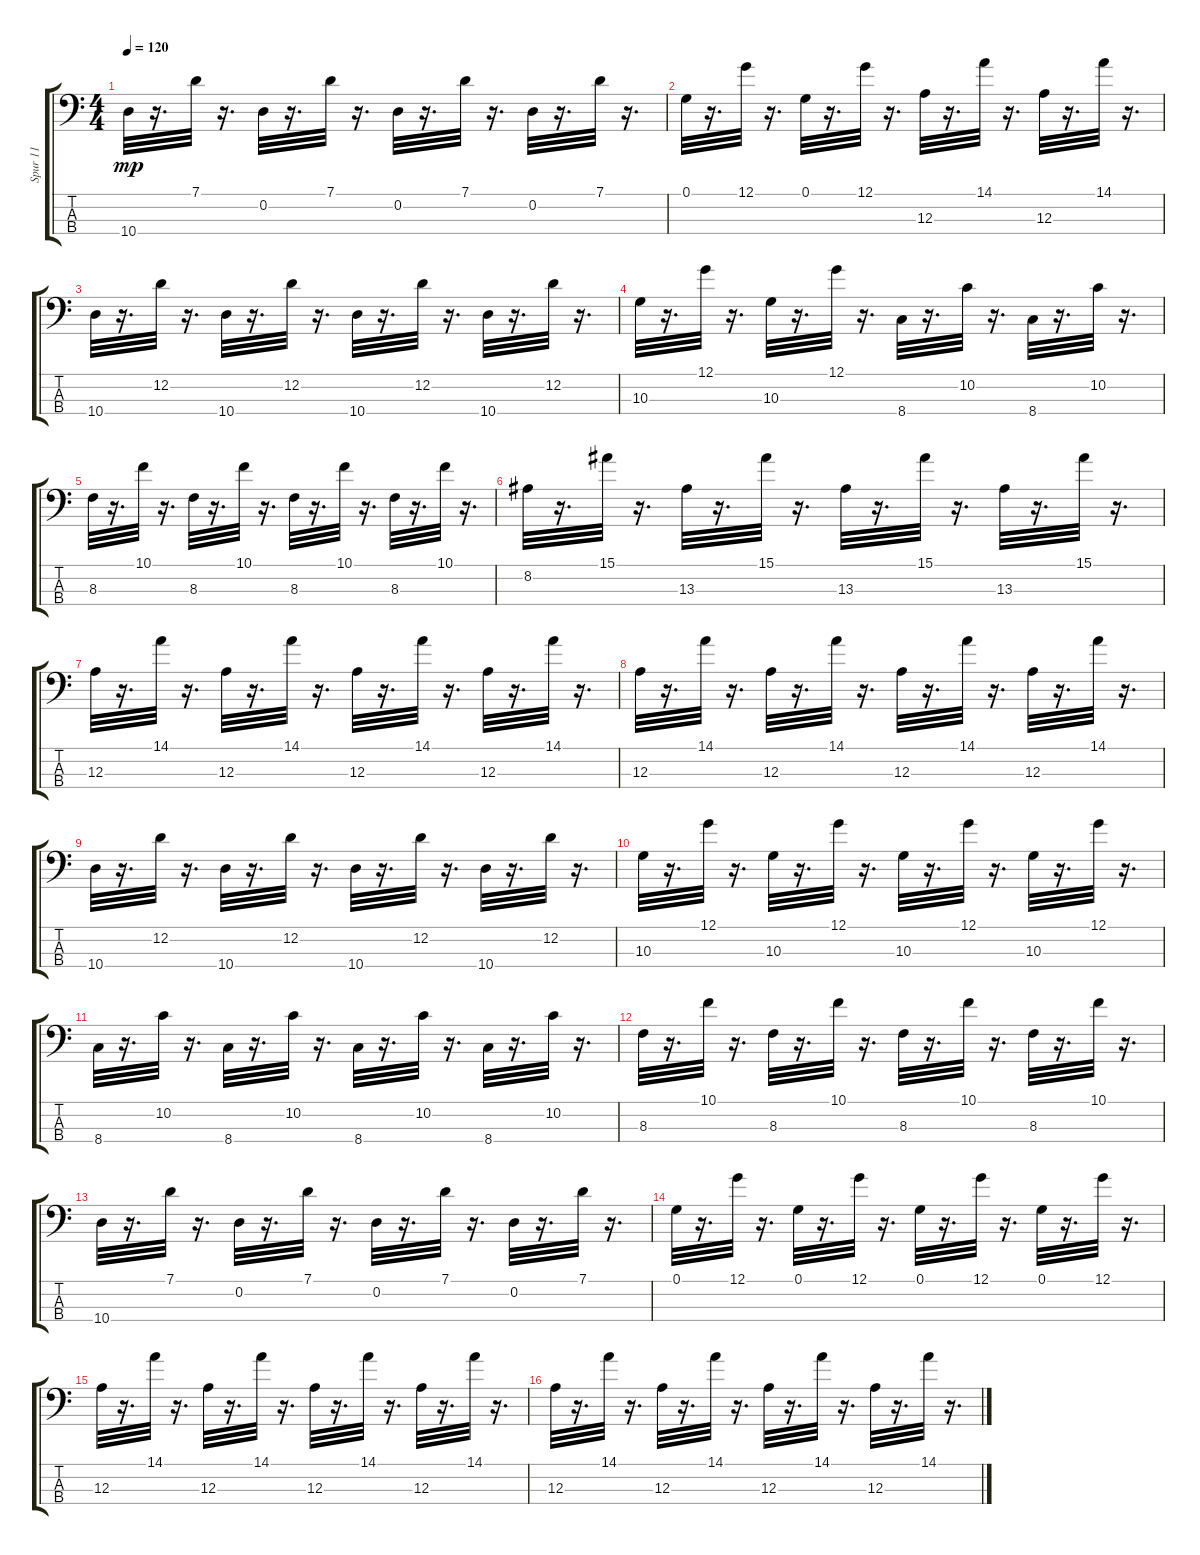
\track ("Spur 11" "Spur 11") {instrument fretlessbass}
\staff {score tabs}
\tuning (G2 D2 A1 E1) {hide}
\ts (4 4)
\tempo 120
\clef f4
\ks c
10.4.32{dy mp} r.16{d} 7.1.32 r.16{d} 0.2.32 r.16{d} 7.1.32 r.16{d} 0.2.32 r.16{d} 7.1.32 r.16{d} 0.2.32 r.16{d} 7.1.32 r.16{d} |
0.1.32 r.16{d} 12.1.32 r.16{d} 0.1.32 r.16{d} 12.1.32 r.16{d} 12.3.32 r.16{d} 14.1.32 r.16{d} 12.3.32 r.16{d} 14.1.32 r.16{d} |
10.4.32 r.16{d} 12.2.32 r.16{d} 10.4.32 r.16{d} 12.2.32 r.16{d} 10.4.32 r.16{d} 12.2.32 r.16{d} 10.4.32 r.16{d} 12.2.32 r.16{d} |
10.3.32 r.16{d} 12.1.32 r.16{d} 10.3.32 r.16{d} 12.1.32 r.16{d} 8.4.32 r.16{d} 10.2.32 r.16{d} 8.4.32 r.16{d} 10.2.32 r.16{d} |
8.3.32 r.16{d} 10.1.32 r.16{d} 8.3.32 r.16{d} 10.1.32 r.16{d} 8.3.32 r.16{d} 10.1.32 r.16{d} 8.3.32 r.16{d} 10.1.32 r.16{d} |
8.2.32 r.16{d} 15.1.32 r.16{d} 13.3.32 r.16{d} 15.1.32 r.16{d} 13.3.32 r.16{d} 15.1.32 r.16{d} 13.3.32 r.16{d} 15.1.32 r.16{d} |
12.3.32 r.16{d} 14.1.32 r.16{d} 12.3.32 r.16{d} 14.1.32 r.16{d} 12.3.32 r.16{d} 14.1.32 r.16{d} 12.3.32 r.16{d} 14.1.32 r.16{d} |
12.3.32 r.16{d} 14.1.32 r.16{d} 12.3.32 r.16{d} 14.1.32 r.16{d} 12.3.32 r.16{d} 14.1.32 r.16{d} 12.3.32 r.16{d} 14.1.32 r.16{d} |
10.4.32 r.16{d} 12.2.32 r.16{d} 10.4.32 r.16{d} 12.2.32 r.16{d} 10.4.32 r.16{d} 12.2.32 r.16{d} 10.4.32 r.16{d} 12.2.32 r.16{d} |
10.3.32 r.16{d} 12.1.32 r.16{d} 10.3.32 r.16{d} 12.1.32 r.16{d} 10.3.32 r.16{d} 12.1.32 r.16{d} 10.3.32 r.16{d} 12.1.32 r.16{d} |
8.4.32 r.16{d} 10.2.32 r.16{d} 8.4.32 r.16{d} 10.2.32 r.16{d} 8.4.32 r.16{d} 10.2.32 r.16{d} 8.4.32 r.16{d} 10.2.32 r.16{d} |
8.3.32 r.16{d} 10.1.32 r.16{d} 8.3.32 r.16{d} 10.1.32 r.16{d} 8.3.32 r.16{d} 10.1.32 r.16{d} 8.3.32 r.16{d} 10.1.32 r.16{d} |
10.4.32 r.16{d} 7.1.32 r.16{d} 0.2.32 r.16{d} 7.1.32 r.16{d} 0.2.32 r.16{d} 7.1.32 r.16{d} 0.2.32 r.16{d} 7.1.32 r.16{d} |
0.1.32 r.16{d} 12.1.32 r.16{d} 0.1.32 r.16{d} 12.1.32 r.16{d} 0.1.32 r.16{d} 12.1.32 r.16{d} 0.1.32 r.16{d} 12.1.32 r.16{d} |
12.3.32 r.16{d} 14.1.32 r.16{d} 12.3.32 r.16{d} 14.1.32 r.16{d} 12.3.32 r.16{d} 14.1.32 r.16{d} 12.3.32 r.16{d} 14.1.32 r.16{d} |
12.3.32 r.16{d} 14.1.32 r.16{d} 12.3.32 r.16{d} 14.1.32 r.16{d} 12.3.32 r.16{d} 14.1.32 r.16{d} 12.3.32 r.16{d} 14.1.32 r.16{d}
